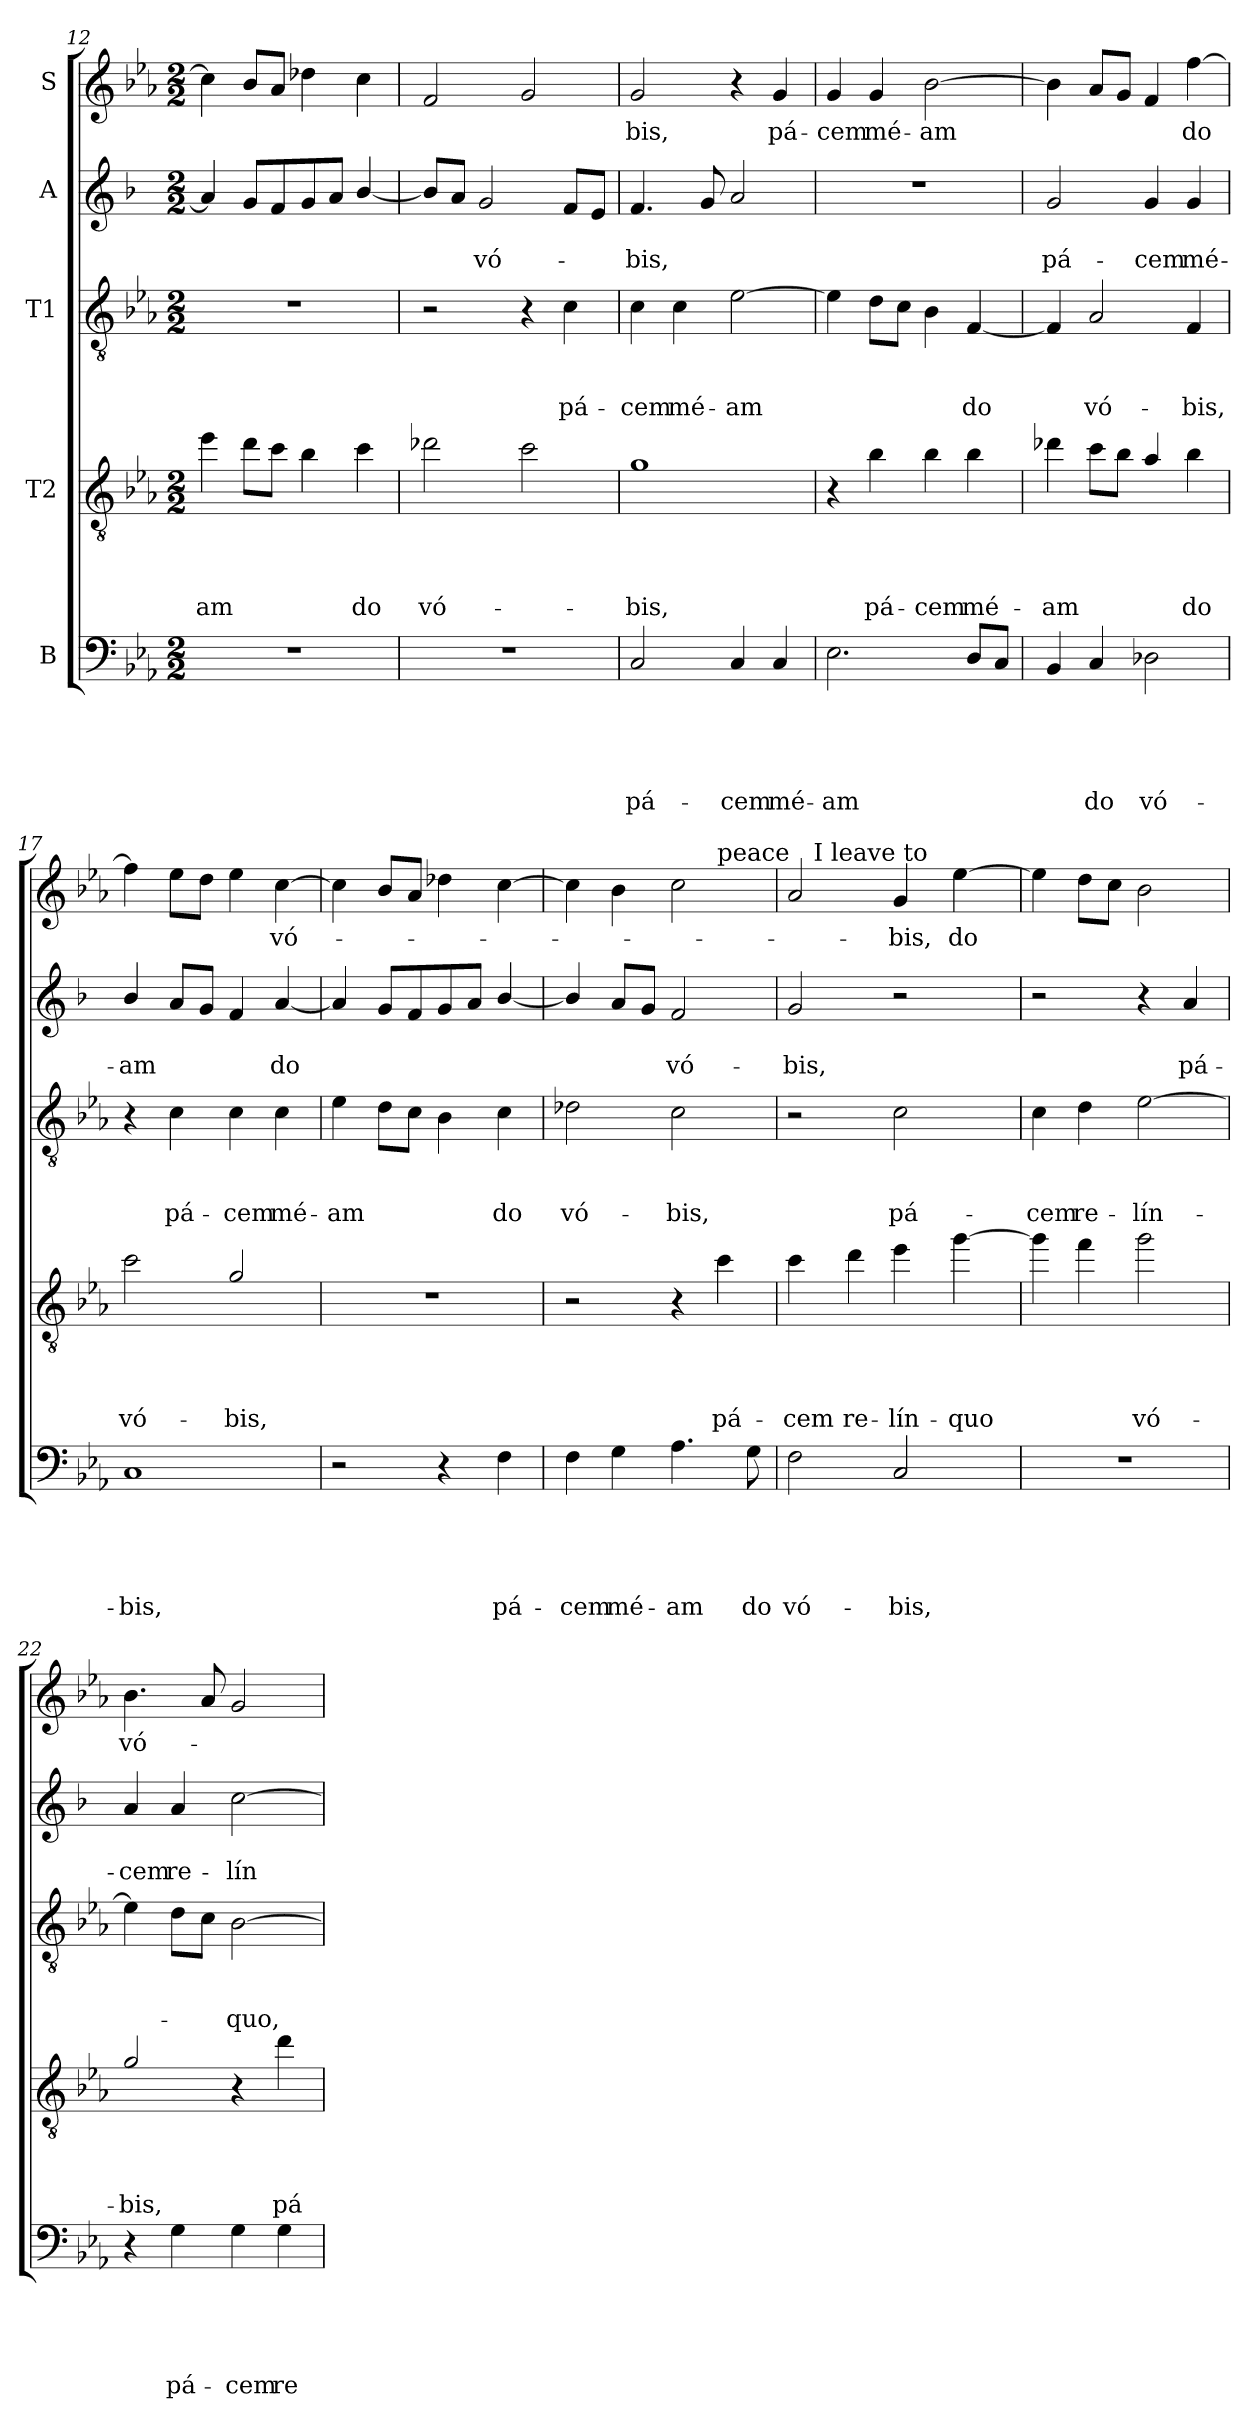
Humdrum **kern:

**kern	**text	**text	**text	**text	**text	**kern	**text	**text	**text	**text	**kern	**text	**text	**text	**kern	**text	**text	**kern	**text
*part5	*part5	*part5	*part5	*part5	*part5	*part4	*part4	*part4	*part4	*part4	*part3	*part3	*part3	*part3	*part2	*part2	*part2	*part1	*part1
*staff5	*staff5	*staff5	*staff5	*staff5	*staff5	*staff4	*staff4	*staff4	*staff4	*staff4	*staff3	*staff3	*staff3	*staff3	*staff2	*staff2	*staff2	*staff1	*staff1
*I"B	*	*	*	*	*	*I"T2	*	*	*	*	*I"T1	*	*	*	*I"A	*	*	*I"S	*
*clefF4	*	*	*	*	*	*clefGv2	*	*	*	*	*clefGv2	*	*	*	*clefG2	*	*	*clefG2	*
*	*	*	*	*	*	*ITrd8c14	*	*	*	*	*	*	*	*	*ITrd1c2	*	*	*	*
*k[b-e-a-]	*	*	*	*	*	*k[b-e-a-]	*	*	*	*	*k[b-e-a-]	*	*	*	*k[b-e-a-]	*	*	*k[b-e-a-]	*
*E-:	*	*	*	*	*	*E-:	*	*	*	*	*E-:	*	*	*	*E-:	*	*	*E-:	*
*M2/2	*	*	*	*	*	*M2/2	*	*	*	*	*M2/2	*	*	*	*M2/2	*	*	*M2/2	*
=12	=12	=12	=12	=12	=12	=12	=12	=12	=12	=12	=12	=12	=12	=12	=12	=12	=12	=12	=12
!	!	!	!	!	!	!	!	!	!	!LO:LY:b	!	!	!	!	!	!	!	!	!
1r	.	.	.	.	.	4e-\	.	.	.	-am	1r	.	.	.	4g/]	.	.	4cc\]	.
.	.	.	.	.	.	8d\L	.	.	.	.	.	.	.	.	8f/L	.	.	8b-/L	.
.	.	.	.	.	.	8c\J	.	.	.	.	.	.	.	.	8e-/	.	.	8a-/J	.
.	.	.	.	.	.	4B-\	.	.	.	.	.	.	.	.	8f/	.	.	4dd-\	.
.	.	.	.	.	.	.	.	.	.	.	.	.	.	.	8g/J	.	.	.	.
!	!	!	!	!	!	!	!	!	!	!LO:LY:b	!	!	!	!	!	!	!	!	!
.	.	.	.	.	.	4c\	.	.	.	do	.	.	.	.	[4a-/	.	.	4cc\	.
=13	=13	=13	=13	=13	=13	=13	=13	=13	=13	=13	=13	=13	=13	=13	=13	=13	=13	=13	=13
!	!	!	!	!	!	!	!	!	!	!LO:LY:b	!	!	!	!	!	!	!	!	!
1r	.	.	.	.	.	2d-X\	.	.	.	vó-	2r	.	.	.	8a-/L]	.	.	2f/	.
.	.	.	.	.	.	.	.	.	.	.	.	.	.	.	8g/J	.	.	.	.
!	!	!	!	!	!	!	!	!	!	!	!	!	!	!	!	!	!LO:LY:b	!	!
.	.	.	.	.	.	.	.	.	.	.	.	.	.	.	2f/	.	vó-	.	.
.	.	.	.	.	.	2c\	.	.	.	.	4r	.	.	.	.	.	.	2g/	.
!	!	!	!	!	!	!	!	!	!	!	!	!	!	!LO:LY:b	!	!	!	!	!
.	.	.	.	.	.	.	.	.	.	.	4c\	.	.	pá-	8e-/L	.	.	.	.
.	.	.	.	.	.	.	.	.	.	.	.	.	.	.	8d/J	.	.	.	.
=14	=14	=14	=14	=14	=14	=14	=14	=14	=14	=14	=14	=14	=14	=14	=14	=14	=14	=14	=14
!	!	!	!	!	!LO:LY:b	!	!	!	!	!LO:LY:b	!	!	!	!LO:LY:b	!	!	!LO:LY:b	!	!LO:LY:b
2C/	.	.	.	.	pá-	1G	.	.	.	-bis,	4c\	.	.	-cem	4.e-/	.	-bis,	2g/	-bis,
!	!	!	!	!	!	!	!	!	!	!	!	!	!	!LO:LY:b	!	!	!	!	!
.	.	.	.	.	.	.	.	.	.	.	4c\	.	.	mé-	.	.	.	.	.
.	.	.	.	.	.	.	.	.	.	.	.	.	.	.	8f/	.	.	.	.
!	!	!	!	!	!LO:LY:b	!	!	!	!	!	!	!	!	!LO:LY:b	!	!	!	!	!
4C/	.	.	.	.	-cem	.	.	.	.	.	[2e-\	.	.	-am	2g/	.	.	4r	.
!	!	!	!	!	!LO:LY:b	!	!	!	!	!	!	!	!	!	!	!	!	!	!LO:LY:b
4C/	.	.	.	.	mé-	.	.	.	.	.	.	.	.	.	.	.	.	4g/	pá-
=15	=15	=15	=15	=15	=15	=15	=15	=15	=15	=15	=15	=15	=15	=15	=15	=15	=15	=15	=15
!	!	!	!	!	!LO:LY:b	!	!	!	!	!	!	!	!	!	!	!	!	!	!LO:LY:b
2.E-\	.	.	.	.	-am	4r	.	.	.	.	4e-\]	.	.	.	1r	.	.	4g/	-cem
!	!	!	!	!	!	!	!	!	!	!LO:LY:b	!	!	!	!	!	!	!	!	!LO:LY:b
.	.	.	.	.	.	4B-\	.	.	.	pá-	8d\L	.	.	.	.	.	.	4g/	mé-
.	.	.	.	.	.	.	.	.	.	.	8c\J	.	.	.	.	.	.	.	.
!	!	!	!	!	!	!	!	!	!	!LO:LY:b	!	!	!	!	!	!	!	!	!LO:LY:b
.	.	.	.	.	.	4B-\	.	.	.	-cem	4B-\	.	.	.	.	.	.	[2b-\	-am
!	!	!	!	!	!	!	!	!	!	!LO:LY:b	!	!	!	!LO:LY:b	!	!	!	!	!
8D/L	.	.	.	.	.	4B-\	.	.	.	mé-	[4F/	.	.	do	.	.	.	.	.
8C/J	.	.	.	.	.	.	.	.	.	.	.	.	.	.	.	.	.	.	.
!!LO:PB:g=z
=16	=16	=16	=16	=16	=16	=16	=16	=16	=16	=16	=16	=16	=16	=16	=16	=16	=16	=16	=16
!	!	!	!	!	!	!	!	!	!	!LO:LY:b	!	!	!	!	!	!	!LO:LY:b	!	!
4BB-/	.	.	.	.	.	4d-X\	.	.	.	-am	4F/]	.	.	.	2f/	.	pá-	4b-\]	.
!	!	!	!	!	!LO:LY:b	!	!	!	!	!	!	!	!	!LO:LY:b	!	!	!	!	!
4C/	.	.	.	.	do	8c\L	.	.	.	.	2A-/	.	.	vó-	.	.	.	8a-/L	.
.	.	.	.	.	.	8B-\J	.	.	.	.	.	.	.	.	.	.	.	8g/J	.
!	!	!	!	!	!LO:LY:b	!	!	!	!	!	!	!	!	!	!	!	!LO:LY:b	!	!
2D-X\	.	.	.	.	vó-	4A-/	.	.	.	.	.	.	.	.	4f/	.	-cem	4f/	.
!	!	!	!	!	!	!	!	!	!	!LO:LY:b	!	!	!	!LO:LY:b	!	!	!LO:LY:b	!	!LO:LY:b
.	.	.	.	.	.	4B-\	.	.	.	do	4F/	.	.	-bis,	4f/	.	mé-	[4ff\	do
=17	=17	=17	=17	=17	=17	=17	=17	=17	=17	=17	=17	=17	=17	=17	=17	=17	=17	=17	=17
!	!	!	!	!	!LO:LY:b	!	!	!	!	!LO:LY:b	!	!	!	!	!	!	!LO:LY:b	!	!
1C	.	.	.	.	-bis,	2c\	.	.	.	vó-	4r	.	.	.	4a-/	.	-am	4ff\]	.
!	!	!	!	!	!	!	!	!	!	!	!	!	!	!LO:LY:b	!	!	!	!	!
.	.	.	.	.	.	.	.	.	.	.	4c\	.	.	pá-	8g/L	.	.	8ee-\L	.
.	.	.	.	.	.	.	.	.	.	.	.	.	.	.	8f/J	.	.	8dd\J	.
!	!	!	!	!	!	!	!	!	!	!LO:LY:b	!	!	!	!LO:LY:b	!	!	!	!	!
.	.	.	.	.	.	2G/	.	.	.	-bis,	4c\	.	.	-cem	4e-/	.	.	4ee-\	.
!	!	!	!	!	!	!	!	!	!	!	!	!	!	!LO:LY:b	!	!	!LO:LY:b	!	!LO:LY:b
.	.	.	.	.	.	.	.	.	.	.	4c\	.	.	mé-	[4g/	.	do	[4cc\	vó-
=18	=18	=18	=18	=18	=18	=18	=18	=18	=18	=18	=18	=18	=18	=18	=18	=18	=18	=18	=18
!	!	!	!	!	!	!	!	!	!	!	!	!	!	!LO:LY:b	!	!	!	!	!
2r	.	.	.	.	.	1r	.	.	.	.	4e-\	.	.	-am	4g/]	.	.	4cc\]	.
.	.	.	.	.	.	.	.	.	.	.	8d\L	.	.	.	8f/L	.	.	8b-/L	.
.	.	.	.	.	.	.	.	.	.	.	8c\J	.	.	.	8e-/	.	.	8a-/J	.
4r	.	.	.	.	.	.	.	.	.	.	4B-\	.	.	.	8f/	.	.	4dd-\	.
.	.	.	.	.	.	.	.	.	.	.	.	.	.	.	8g/J	.	.	.	.
!	!	!	!	!	!LO:LY:b	!	!	!	!	!	!	!	!	!LO:LY:b	!	!	!	!	!
4F\	.	.	.	.	pá-	.	.	.	.	.	4c\	.	.	do	[4a-/	.	.	[4cc\	.
=19	=19	=19	=19	=19	=19	=19	=19	=19	=19	=19	=19	=19	=19	=19	=19	=19	=19	=19	=19
!	!	!	!	!	!LO:LY:b	!	!	!	!	!	!	!	!	!LO:LY:b	!	!	!	!	!
*	*	*	*	*	*	*	*	*	*	*	*	*	*	*	*	*	*	*^	*
4F\	.	.	.	.	-cem	2r	.	.	.	.	2d-\	.	.	vó-	4a-/]	.	.	4cc\]	2.ryy	.
!	!	!	!	!	!LO:LY:b	!	!	!	!	!	!	!	!	!	!	!	!	!	!	!
4G\	.	.	.	.	mé-	.	.	.	.	.	.	.	.	.	8g/L	.	.	4b-\	.	.
.	.	.	.	.	.	.	.	.	.	.	.	.	.	.	8f/J	.	.	.	.	.
!	!	!	!	!	!LO:LY:b	!	!	!	!	!	!	!	!	!LO:LY:b	!	!	!LO:LY:b	!	!	!
4.A-\	.	.	.	.	-am	4r	.	.	.	.	2c\	.	.	-bis,	2e-/	.	vó-	2cc\	.	.
!	!	!	!	!	!	!	!	!	!	!	!	!	!	!	!	!	!	!	!LO:TX:a:t=peace	!
!	!	!	!	!	!	!	!	!	!	!LO:LY:b	!	!	!	!	!	!	!	!	!	!
.	.	.	.	.	.	4c\	.	.	.	pá-	.	.	.	.	.	.	.	.	4ryy	.
!	!	!	!	!	!LO:LY:b	!	!	!	!	!	!	!	!	!	!	!	!	!	!	!
8G\	.	.	.	.	do	.	.	.	.	.	.	.	.	.	.	.	.	.	.	.
=20	=20	=20	=20	=20	=20	=20	=20	=20	=20	=20	=20	=20	=20	=20	=20	=20	=20	=20	=20	=20
!	!	!	!	!	!LO:LY:b	!	!	!	!	!LO:LY:b	!	!	!	!	!	!	!LO:LY:b	!	!	!
2F\	.	.	.	.	vó-	4c\	.	.	.	-cem	2r	.	.	.	2f/	.	-bis,	2a-/	16.ryy	.
!	!	!	!	!	!	!	!	!	!	!	!	!	!	!	!	!	!	!	!LO:TX:a:t=I leave to	!
.	.	.	.	.	.	.	.	.	.	.	.	.	.	.	.	.	.	.	2ryy	.
!	!	!	!	!	!	!	!	!	!	!LO:LY:b	!	!	!	!	!	!	!	!	!	!
.	.	.	.	.	.	4d\	.	.	.	re-	.	.	.	.	.	.	.	.	.	.
!	!	!	!	!	!LO:LY:b	!	!	!	!	!LO:LY:b	!	!	!	!LO:LY:b	!	!	!	!	!	!LO:LY:b
2C/	.	.	.	.	-bis,	4e-\	.	.	.	-lín-	2c\	.	.	pá-	2r	.	.	4g/	.	-bis,
.	.	.	.	.	.	.	.	.	.	.	.	.	.	.	.	.	.	.	4ryy	.
!	!	!	!	!	!	!	!	!	!	!LO:LY:b	!	!	!	!	!	!	!	!	!	!LO:LY:b
.	.	.	.	.	.	[4g\	.	.	.	-quo	.	.	.	.	.	.	.	[4ee-\	.	do
.	.	.	.	.	.	.	.	.	.	.	.	.	.	.	.	.	.	.	8ryy	.
.	.	.	.	.	.	.	.	.	.	.	.	.	.	.	.	.	.	.	32ryy	.
!!LO:LB:g=z
=21	=21	=21	=21	=21	=21	=21	=21	=21	=21	=21	=21	=21	=21	=21	=21	=21	=21	=21	=21	=21
!	!	!	!	!	!	!	!	!	!	!	!	!	!	!	!	!	!	!LO:TX:a:t=you.	!	!
!	!	!	!	!	!	!	!	!	!	!	!	!	!	!LO:LY:b	!	!	!	!	!	!
*	*	*	*	*	*	*	*	*	*	*	*	*	*	*	*	*	*	*v	*v	*
1r	.	.	.	.	.	4g\]	.	.	.	.	4c\	.	.	-cem	2r	.	.	4ee-\]	.
!	!	!	!	!	!	!	!	!	!	!	!	!	!	!LO:LY:b	!	!	!	!	!
.	.	.	.	.	.	4f\	.	.	.	.	4d\	.	.	re-	.	.	.	8dd\L	.
.	.	.	.	.	.	.	.	.	.	.	.	.	.	.	.	.	.	8cc\J	.
!	!	!	!	!	!	!	!	!	!	!LO:LY:b	!	!	!	!LO:LY:b	!	!	!	!	!
.	.	.	.	.	.	2g\	.	.	.	vó-	[2e-\	.	.	-lín-	4r	.	.	2b-\	.
!	!	!	!	!	!	!	!	!	!	!	!	!	!	!	!	!	!LO:LY:b	!	!
.	.	.	.	.	.	.	.	.	.	.	.	.	.	.	4g/	.	pá-	.	.
=22	=22	=22	=22	=22	=22	=22	=22	=22	=22	=22	=22	=22	=22	=22	=22	=22	=22	=22	=22
!	!	!	!	!	!	!	!	!	!	!LO:LY:b	!	!	!	!	!	!	!LO:LY:b	!	!LO:LY:b
4r	.	.	.	.	.	2G/	.	.	.	-bis,	4e-\]	.	.	.	4g/	.	-cem	4.b-\	vó-
!	!	!	!	!	!LO:LY:b	!	!	!	!	!	!	!	!	!	!	!	!LO:LY:b	!	!
4G\	.	.	.	.	pá-	.	.	.	.	.	8d\L	.	.	.	4g/	.	re-	.	.
.	.	.	.	.	.	.	.	.	.	.	8c\J	.	.	.	.	.	.	8a-/	.
!	!	!	!	!	!LO:LY:b	!	!	!	!	!	!	!	!	!LO:LY:b	!	!	!LO:LY:b	!	!
4G\	.	.	.	.	-cem	4r	.	.	.	.	[2B-\	.	.	-quo,	[2b-\	.	-lín-	2g/	.
!	!	!	!	!	!LO:LY:b	!	!	!	!	!LO:LY:b	!	!	!	!	!	!	!	!	!
4G\	.	.	.	.	re-	4d\	.	.	.	pá-	.	.	.	.	.	.	.	.	.
=	=	=	=	=	=	=	=	=	=	=	=	=	=	=	=	=	=	=	=
*-	*-	*-	*-	*-	*-	*-	*-	*-	*-	*-	*-	*-	*-	*-	*-	*-	*-	*-	*-
